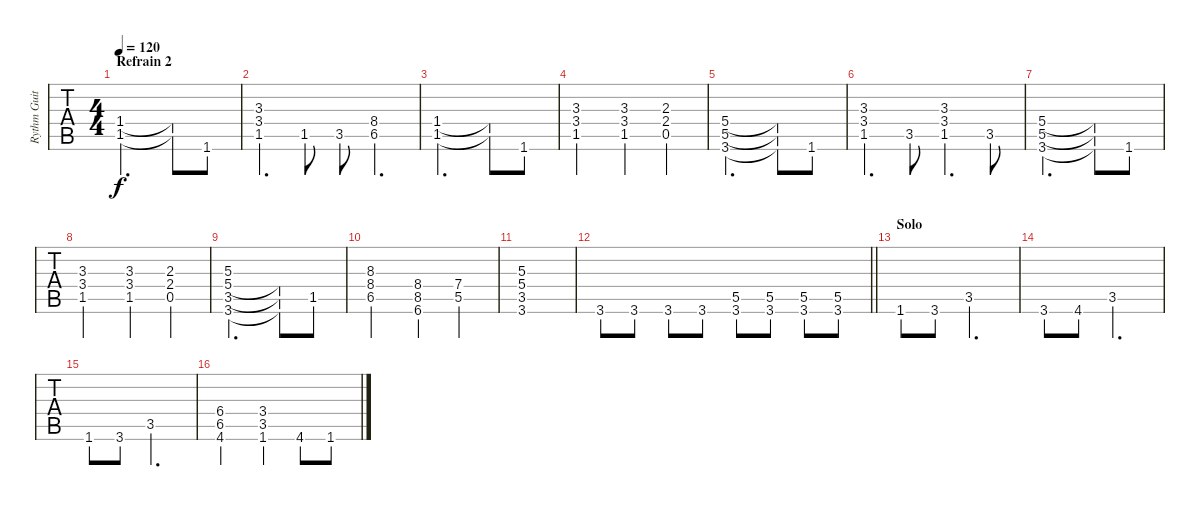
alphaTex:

\track ("Rythm Guitar (Jose A. Garrido)" "Rythm Guit") {instrument distortionguitar}
\staff {tabs}
\tuning (Eb4 Bb3 Gb3 Db3 Ab2 Eb2) {hide}
\ts (4 4)
\section ("" "Refrain 2")
\tempo 120
\clef g2
\ks c
(1.4 1.5).2{d dy f instrument distortionguitar} (1.4{t} 1.5{t}).8 1.6.8 |
(3.3 3.4 1.5).4{d} 1.5.8 3.5.8 (8.4 6.5).4{d} |
(1.4 1.5).2{d} (1.4{t} 1.5{t}).8 1.6.8 |
(3.3 3.4 1.5).2 (3.3 3.4 1.5).4 (2.3 2.4 0.5).4 |
(5.4 5.5 3.6).2{d} (5.4{t} 5.5{t} 3.6{t}).8 1.6.8 |
(3.3 3.4 1.5).4{d} 3.5.8 (3.3 3.4 1.5).4{d} 3.5.8 |
(5.4 5.5 3.6).2{d} (5.4{t} 5.5{t} 3.6{t}).8 1.6.8 |
(3.3 3.4 1.5).2 (3.3 3.4 1.5).4 (2.3 2.4 0.5).4 |
(5.3 5.4 3.5 3.6).2{d} (5.4{t} 3.5{t} 3.6{t}).8 1.5.8 |
(8.3 8.4 6.5).2 (8.4 8.5 6.6).4 (7.4 5.5).4 |
(5.3 5.4 3.5 3.6).1 |
\barLineRight lightlight
3.6.8 3.6.8 3.6.8 3.6.8 (5.5 3.6).8 (5.5 3.6).8 (5.5 3.6).8 (5.5 3.6).8 |
\section ("" "Solo")
1.6.8 3.6.8 3.5.2{d} |
3.6.8 4.6.8 3.5.2{d} |
1.6.8 3.6.8 3.5.2{d} |
(6.4 6.5 4.6).2 (3.4 3.5 1.6).4 4.6.8 1.6.8
